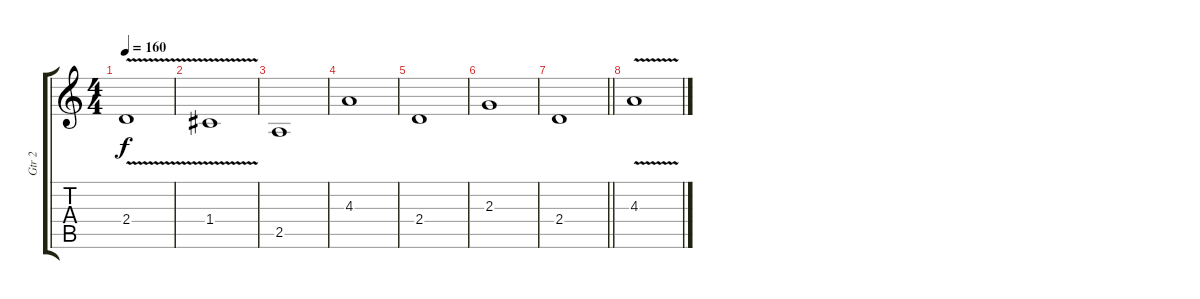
\track ("Gtr 2" "Gtr 2") {instrument overdrivenguitar}
\staff {score tabs}
\tuning (D4 A3 F3 C3 G2 D2) {hide}
\ts (4 4)
\tempo 160
\clef g2
\ks c
2.4{v}.1{dy f volume 8} |
1.4{v}.1 |
2.5.1 |
4.3.1 |
2.4.1{volume 0} |
2.3.1 |
\barLineRight lightlight
2.4.1 |
\section ("" "")
4.3{v}.1
